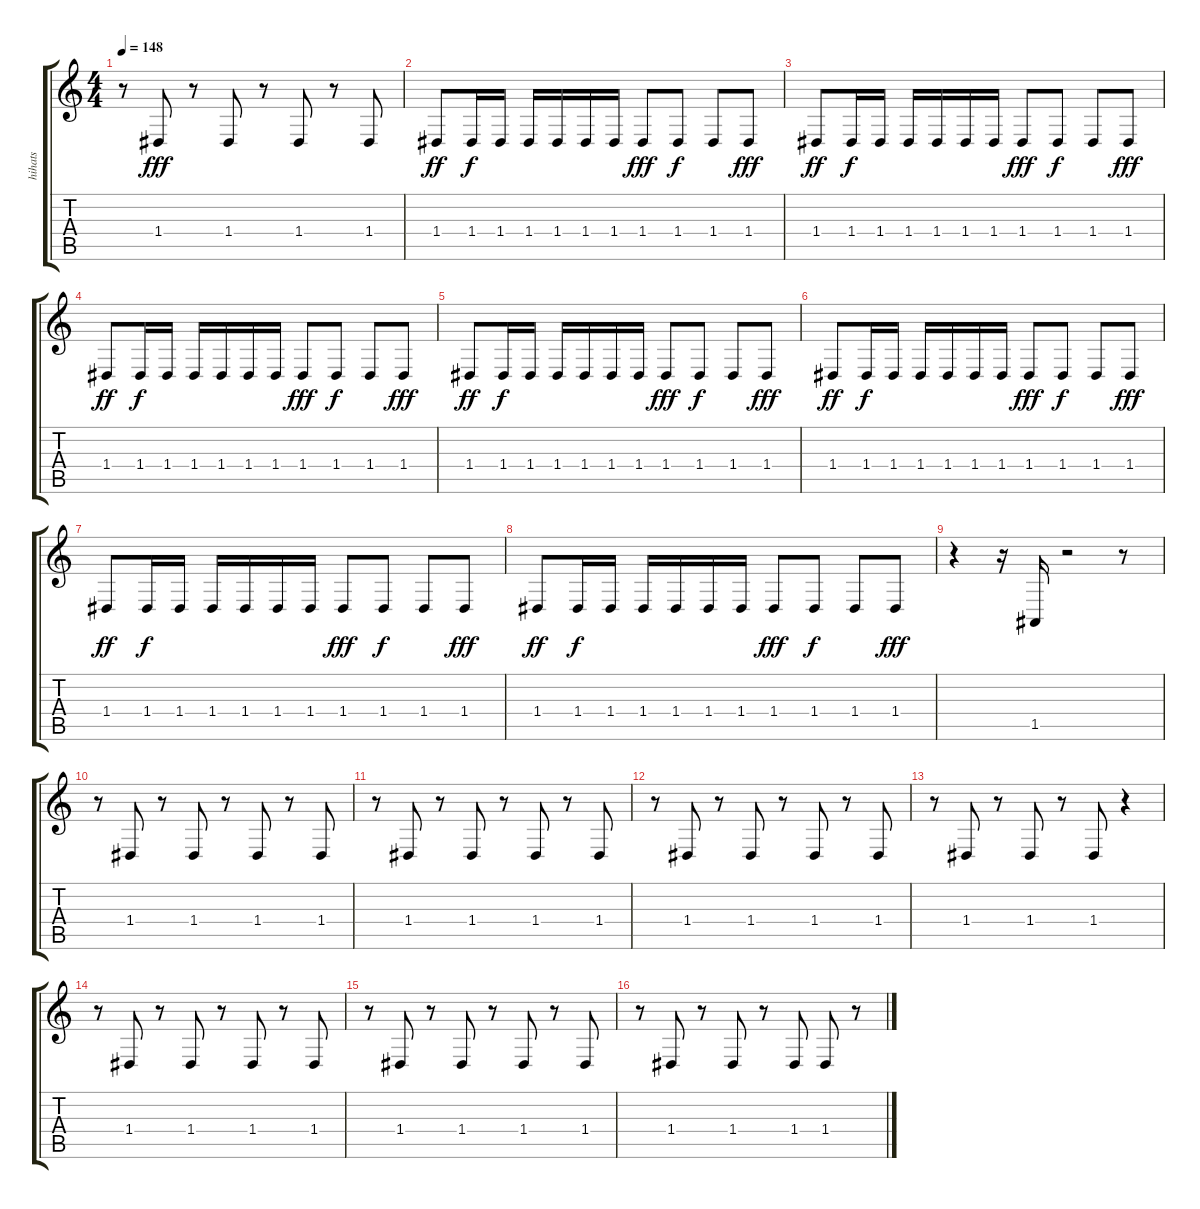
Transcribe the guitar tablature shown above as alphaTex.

\track ("hihats" "hihats") {instrument acousticgrandpiano}
\staff {score tabs}
\tuning (E4 B3 G3 D3 A2 E2) {hide}
\ts (4 4)
\tempo 148
\clef g2
\ks c
r.8{dy fff} 1.4.8 r.8 1.4.8 r.8 1.4.8 r.8 1.4.8 |
1.4.8{dy ff} 1.4.16{dy f} 1.4.16 1.4.16 1.4.16 1.4.16 1.4.16 1.4.8{dy fff} 1.4.8{dy f} 1.4.8 1.4.8{dy fff} |
1.4.8{dy ff} 1.4.16{dy f} 1.4.16 1.4.16 1.4.16 1.4.16 1.4.16 1.4.8{dy fff} 1.4.8{dy f} 1.4.8 1.4.8{dy fff} |
1.4.8{dy ff} 1.4.16{dy f} 1.4.16 1.4.16 1.4.16 1.4.16 1.4.16 1.4.8{dy fff} 1.4.8{dy f} 1.4.8 1.4.8{dy fff} |
1.4.8{dy ff} 1.4.16{dy f} 1.4.16 1.4.16 1.4.16 1.4.16 1.4.16 1.4.8{dy fff} 1.4.8{dy f} 1.4.8 1.4.8{dy fff} |
1.4.8{dy ff} 1.4.16{dy f} 1.4.16 1.4.16 1.4.16 1.4.16 1.4.16 1.4.8{dy fff} 1.4.8{dy f} 1.4.8 1.4.8{dy fff} |
1.4.8{dy ff} 1.4.16{dy f} 1.4.16 1.4.16 1.4.16 1.4.16 1.4.16 1.4.8{dy fff} 1.4.8{dy f} 1.4.8 1.4.8{dy fff} |
1.4.8{dy ff} 1.4.16{dy f} 1.4.16 1.4.16 1.4.16 1.4.16 1.4.16 1.4.8{dy fff} 1.4.8{dy f} 1.4.8 1.4.8{dy fff} |
r.4 r.16 1.5.16 r.2 r.8 |
r.8 1.4.8 r.8 1.4.8 r.8 1.4.8 r.8 1.4.8 |
r.8 1.4.8 r.8 1.4.8 r.8 1.4.8 r.8 1.4.8 |
r.8 1.4.8 r.8 1.4.8 r.8 1.4.8 r.8 1.4.8 |
r.8 1.4.8 r.8 1.4.8 r.8 1.4.8 r.4 |
r.8 1.4.8 r.8 1.4.8 r.8 1.4.8 r.8 1.4.8 |
r.8 1.4.8 r.8 1.4.8 r.8 1.4.8 r.8 1.4.8 |
r.8 1.4.8 r.8 1.4.8 r.8 1.4.8 1.4.8 r.8
